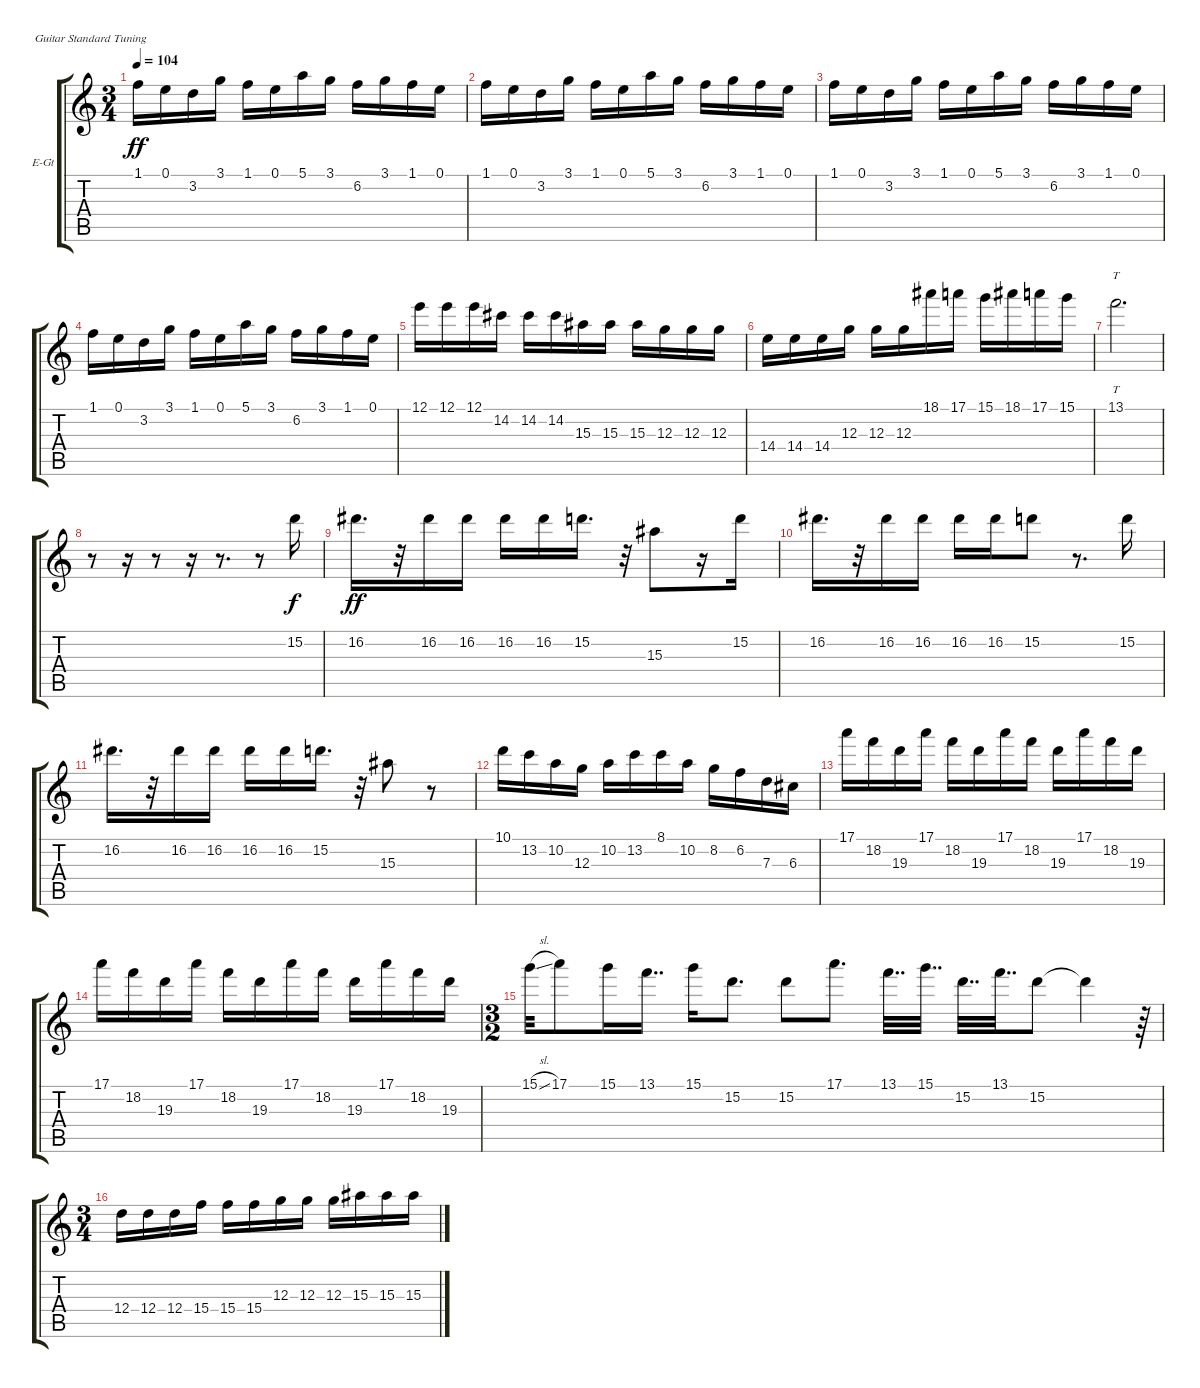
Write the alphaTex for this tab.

\bracketExtendMode groupsimilarinstruments
\firstSystemTrackNameOrientation horizontal
\otherSystemsTrackNameOrientation horizontal
\track ("Electric Guitar 1" "E-Gt") {instrument distortionguitar}
\staff {score tabs}
\tuning (E4 B3 G3 D3 A2 E2)
\ts (3 4)
\tempo 104
\clef g2
\ks c
1.1.16{dy ff} 0.1.16 3.2.16 3.1.16 1.1.16 0.1.16 5.1.16 3.1.16 6.2.16 3.1.16 1.1.16 0.1.16 |
1.1.16 0.1.16 3.2.16 3.1.16 1.1.16 0.1.16 5.1.16 3.1.16 6.2.16 3.1.16 1.1.16 0.1.16 |
1.1.16 0.1.16 3.2.16 3.1.16 1.1.16 0.1.16 5.1.16 3.1.16 6.2.16 3.1.16 1.1.16 0.1.16 |
1.1.16 0.1.16 3.2.16 3.1.16 1.1.16 0.1.16 5.1.16 3.1.16 6.2.16 3.1.16 1.1.16 0.1.16 |
12.1.16 12.1.16 12.1.16 14.2.16 14.2.16 14.2.16 15.3.16 15.3.16 15.3.16 12.3.16 12.3.16 12.3.16 |
14.4.16 14.4.16 14.4.16 12.3.16 12.3.16 12.3.16 18.1.16 17.1.16 15.1.16 18.1.16 17.1.16 15.1.16 |
13.1.2{tt d} |
r.8 r.16 r.8 r.16 r.8{d} r.8 15.2.16{dy f} |
16.2.16{d dy ff} r.32 16.2.16 16.2.16 16.2.16 16.2.16 15.2.16{d} r.32 15.3.8 r.16 15.2.16 |
16.2.16{d} r.32 16.2.16 16.2.16 16.2.16 16.2.16 15.2.8 r.8{d} 15.2.16 |
16.2.16{d} r.32 16.2.16 16.2.16 16.2.16 16.2.16 15.2.16{d} r.32 15.3.8 r.8 |
10.1.16 13.2.16 10.2.16 12.3.16 10.2.16 13.2.16 8.1.16 10.2.16 8.2.16 6.2.16 7.3.16 6.3.16 |
17.1.16 18.2.16 19.3.16 17.1.16 18.2.16 19.3.16 17.1.16 18.2.16 19.3.16 17.1.16 18.2.16 19.3.16 |
17.1.16 18.2.16 19.3.16 17.1.16 18.2.16 19.3.16 17.1.16 18.2.16 19.3.16 17.1.16 18.2.16 19.3.16 |
\ts (3 2)
15.1{sl}.32 17.1.8 15.1.16 13.1.16{dd} 15.1.16 15.2.8{d} 15.2.8 17.1.8{d} 13.1.32{dd} 15.1.32{dd} 15.2.32{dd} 13.1.32{dd} 15.2.8 15.2{t}.4 r.64 |
\ts (3 4)
12.4.16 12.4.16 12.4.16 15.4.16 15.4.16 15.4.16 12.3.16 12.3.16 12.3.16 15.3.16 15.3.16 15.3.16
